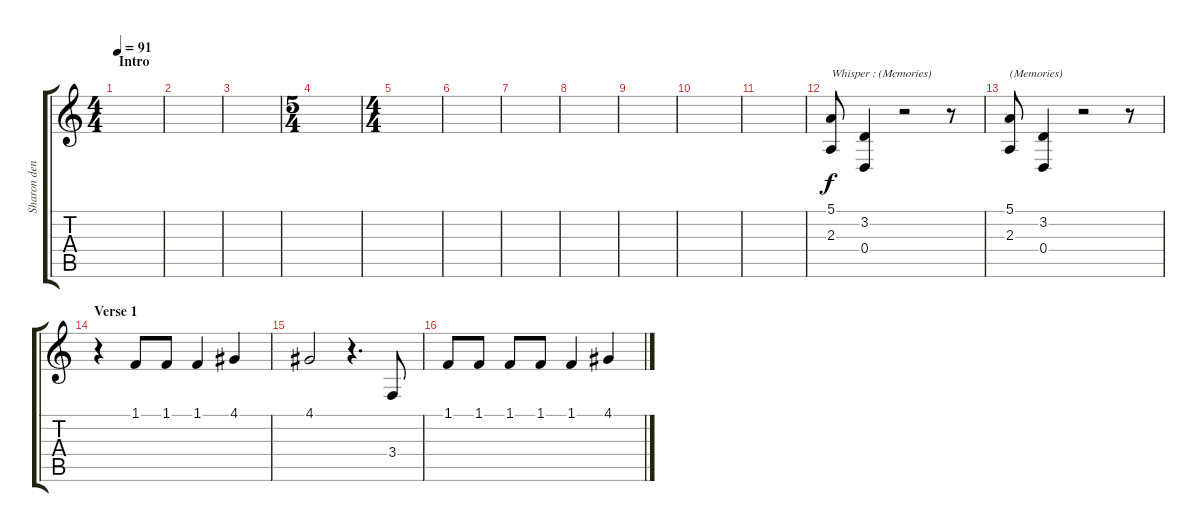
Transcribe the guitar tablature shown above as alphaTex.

\track ("Sharon den Adel" "Sharon den") {instrument baritonesax}
\staff {score tabs}
\tuning (E4 B3 G3 D3 A2 E2) {hide}
\ts (4 4)
\section ("" "Intro")
\tempo 91
\clef g2
\ks c
|
|
|
\ts (5 4)
|
\ts (4 4)
|
|
|
|
|
|
|
(5.1 2.3).8{txt "Whisper : (Memories)" instrument seashore} (3.2 0.4).4 r.2 r.8 |
(5.1 2.3).8{txt "(Memories)"} (3.2 0.4).4 r.2 r.8 |
\section ("" "Verse 1")
r.4{instrument baritonesax} 1.1.8{dy f} 1.1.8 1.1.4 4.1.4 |
4.1.2 r.4{d} 3.4.8 |
1.1.8 1.1.8 1.1.8 1.1.8 1.1.4 4.1.4
